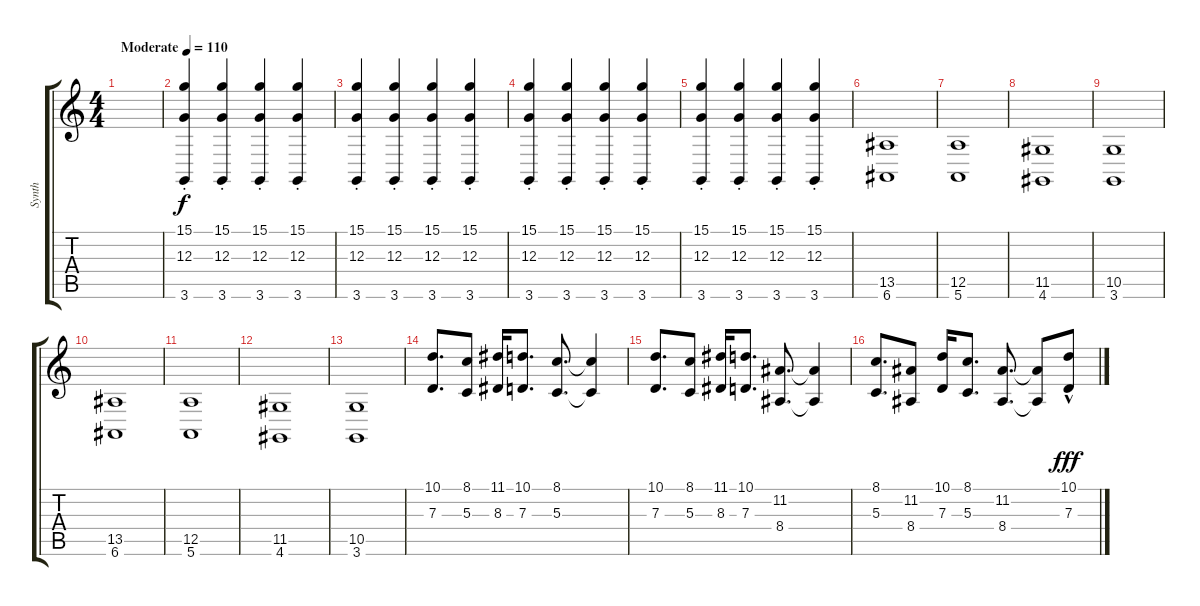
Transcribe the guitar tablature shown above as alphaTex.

\track ("Synth" "Synth") {instrument synthstrings2}
\staff {score tabs}
\tuning (E4 B3 G3 D3 A2 E2) {hide}
\ts (4 4)
\tempo (110 "Moderate")
\clef g2
\ks c
|
(15.1{st} 12.3 3.6).4 (15.1{st} 12.3 3.6).4 (15.1{st} 12.3 3.6).4 (15.1{st} 12.3 3.6).4 |
(15.1{st} 12.3 3.6).4 (15.1{st} 12.3 3.6).4 (15.1{st} 12.3 3.6).4 (15.1{st} 12.3 3.6).4 |
(15.1{st} 12.3 3.6).4 (15.1{st} 12.3 3.6).4 (15.1{st} 12.3 3.6).4 (15.1{st} 12.3 3.6).4 |
(15.1{st} 12.3 3.6).4 (15.1{st} 12.3 3.6).4 (15.1{st} 12.3 3.6).4 (15.1{st} 12.3 3.6).4 |
(13.5 6.6).1 |
(12.5 5.6).1 |
(11.5 4.6).1 |
(10.5 3.6).1 |
(13.5 6.6).1 |
(12.5 5.6).1 |
(11.5 4.6).1 |
(10.5 3.6).1 |
(10.1 7.3).8{d} (8.1 5.3).8 (11.1 8.3).16 (10.1 7.3).8{d} (8.1 5.3).8{d} (8.1{t} 5.3{t}).4 |
(10.1 7.3).8{d} (8.1 5.3).8 (11.1 8.3).16 (10.1 7.3).8{d} (11.2 8.4).8{d} (11.2{t} 8.4{t}).4 |
(8.1 5.3).8{d} (11.2 8.4).8 (10.1 7.3).16 (8.1 5.3).8{d} (11.2 8.4).8{d} (11.2{t} 8.4{t}).8 (10.1{hac} 7.3).8{dy fff}
